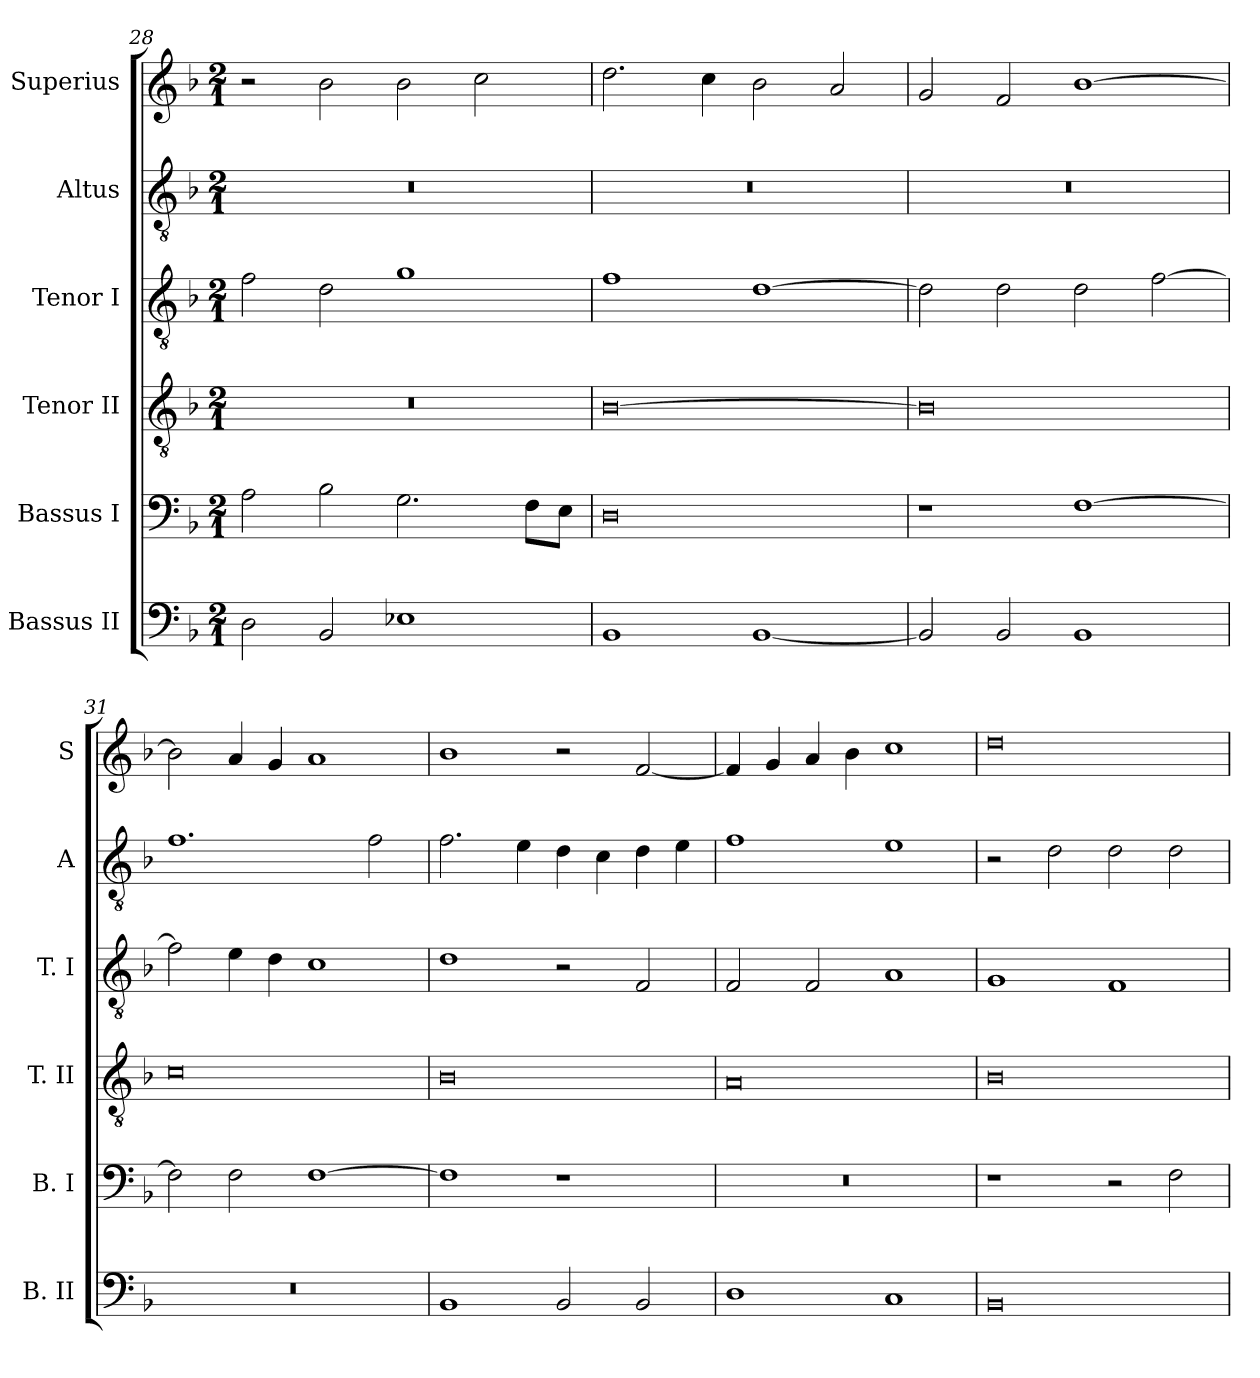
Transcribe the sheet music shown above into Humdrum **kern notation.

**kern	**kern	**kern	**kern	**kern	**kern
*part6	*part5	*part4	*part3	*part2	*part1
*staff6	*staff5	*staff4	*staff3	*staff2	*staff1
*I"Bassus II	*I"Bassus I	*I"Tenor II	*I"Tenor I	*I"Altus	*I"Superius
*I'B. II	*I'B. I	*I'T. II	*I'T. I	*I'A	*I'S
*clefF4	*clefF4	*clefGv2	*clefGv2	*clefGv2	*clefG2
*k[b-]	*k[b-]	*k[b-]	*k[b-]	*k[b-]	*k[b-]
*F:	*F:	*F:	*F:	*F:	*F:
*M2/1	*M2/1	*M2/1	*M2/1	*M2/1	*M2/1
=28	=28	=28	=28	=28	=28
2D	2A	0r	2f	0r	2r
2BB-	2B-	.	2d	.	2b-
1E-X	2.G	.	1g	.	2b-
.	.	.	.	.	2cc
.	8FL	.	.	.	.
.	8EJ	.	.	.	.
=29	=29	=29	=29	=29	=29
1BB-	0D	[0B-	1f	0r	2.dd
.	.	.	.	.	4cc
[1BB-	.	.	[1d	.	2b-
.	.	.	.	.	2a
=30	=30	=30	=30	=30	=30
2BB-]	1r	0B-]	2d]	0r	2g
2BB-	.	.	2d	.	2f
1BB-	[1F	.	2d	.	[1b-
.	.	.	[2f	.	.
=31	=31	=31	=31	=31	=31
0r	2F]	0c	2f]	1.f	2b-]
.	2F	.	4e	.	4a
.	.	.	4d	.	4g
.	[1F	.	1c	.	1a
.	.	.	.	2f	.
=32	=32	=32	=32	=32	=32
1BB-	1F]	0B-	1d	2.f	1b-
.	.	.	.	4e	.
2BB-	1r	.	2r	4d	2r
.	.	.	.	4c	.
2BB-	.	.	2F	4d	[2f
.	.	.	.	4e	.
=33	=33	=33	=33	=33	=33
1D	0r	0A	2F	1f	4f]
.	.	.	.	.	4g
.	.	.	2F	.	4a
.	.	.	.	.	4b-
1C	.	.	1A	1e	1cc
=34	=34	=34	=34	=34	=34
0BB-	1r	0B-	1G	2r	0dd
.	.	.	.	2d	.
.	2r	.	1F	2d	.
.	2F	.	.	2d	.
=	=	=	=	=	=
*-	*-	*-	*-	*-	*-
